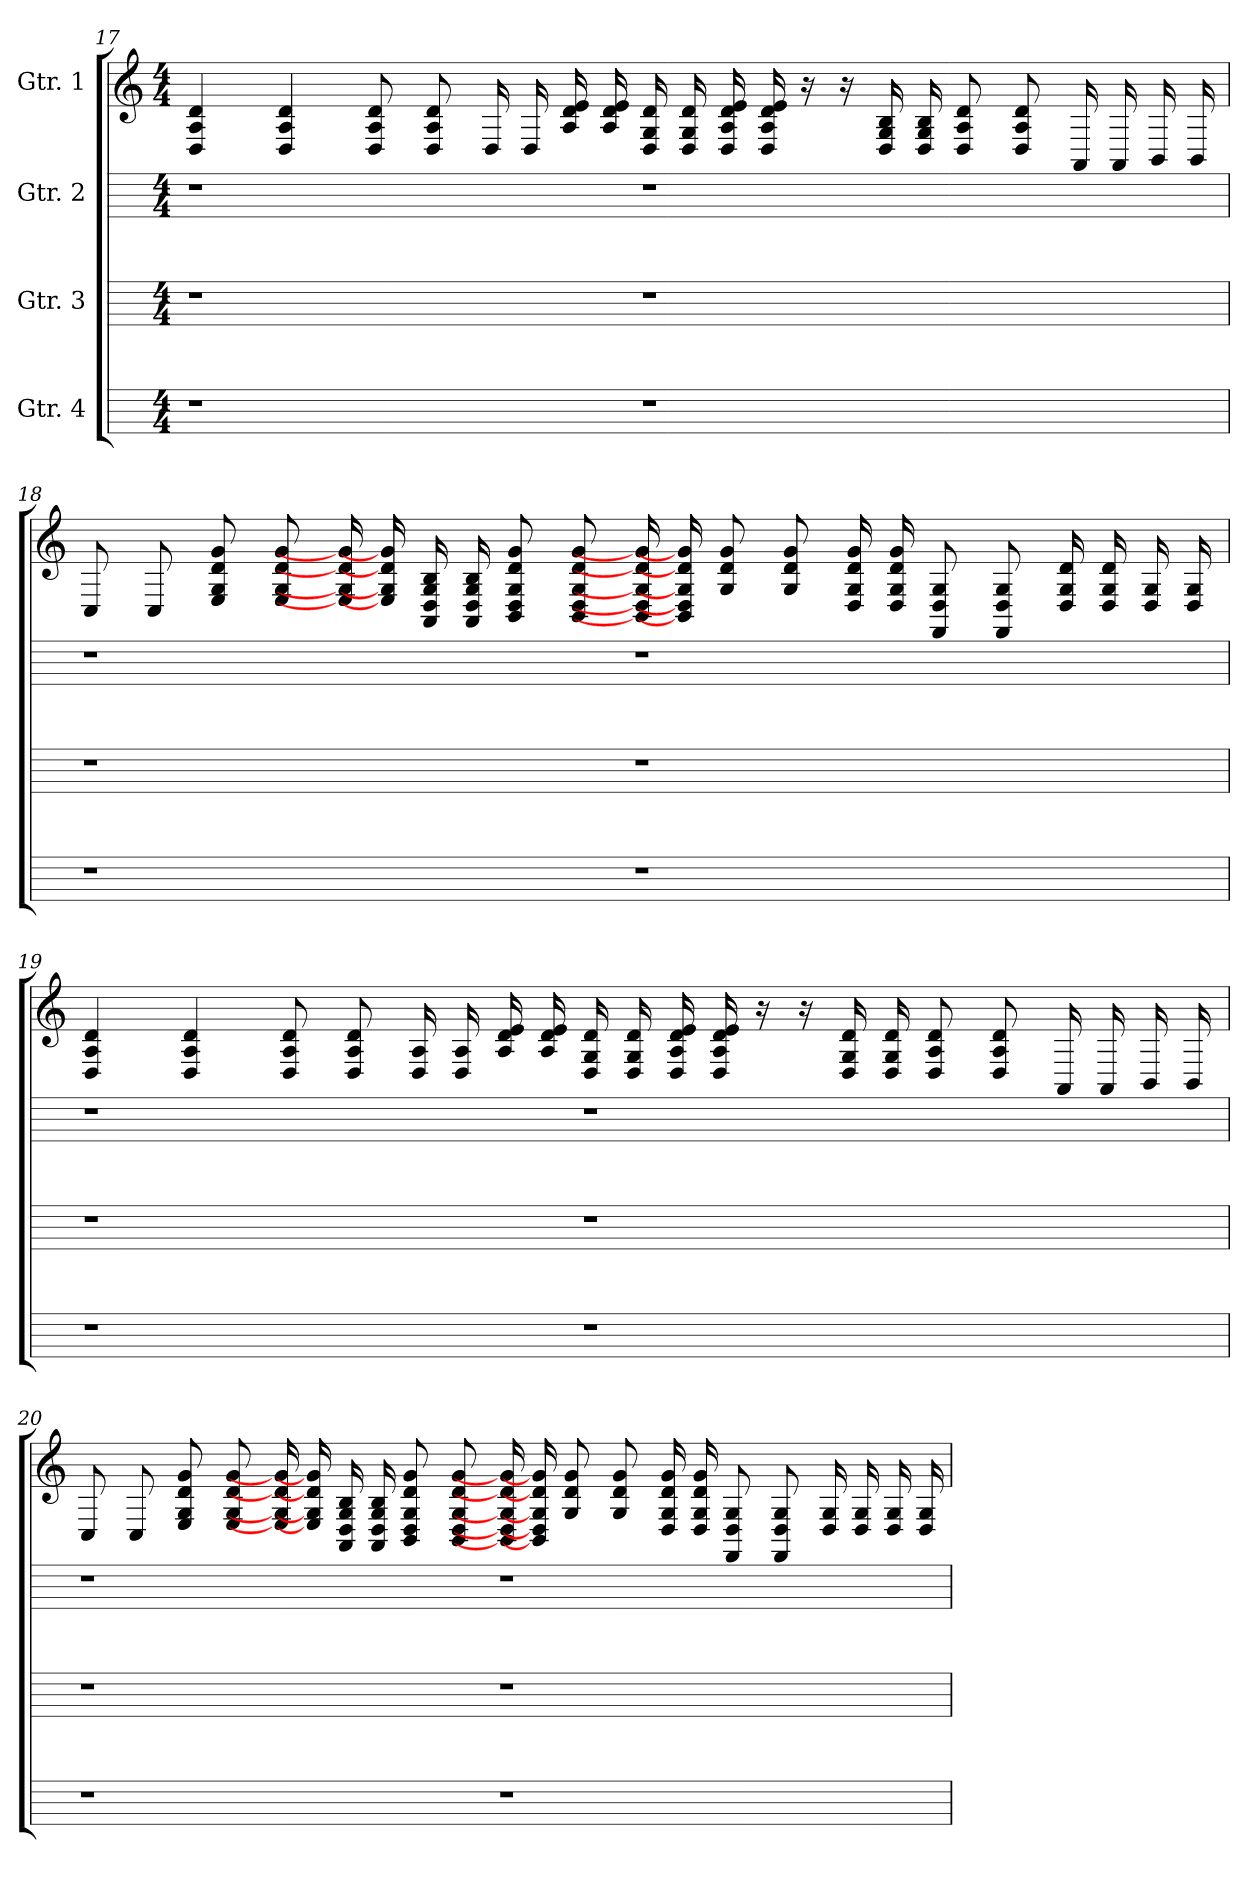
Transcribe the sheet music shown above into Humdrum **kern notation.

**kern	**kern	**kern	**kern
*part4	*part3	*part2	*part1
*staff4	*staff3	*staff2	*staff1
*I"Gtr. 4	*I"Gtr. 3	*I"Gtr. 2	*I"Gtr. 1
*	*	*	*
*k[]	*k[]	*k[]	*k[]
*M4/4	*M4/4	*M4/4	*M4/4
=17	=17	=17	=17
1r	1r	1r	4d 4A 4D
.	.	.	4d 4A 4D
.	.	.	8d 8A 8D
.	.	.	8d 8A 8D
.	.	.	16D
.	.	.	16D
.	.	.	16e 16d 16A
.	.	.	16e 16d 16A
1r	1r	1r	16d 16G 16D
.	.	.	16d 16G 16D
.	.	.	16e 16d 16A 16D
.	.	.	16e 16d 16A 16D
.	.	.	16r
.	.	.	16r
.	.	.	16B 16G 16D
.	.	.	16B 16G 16D
.	.	.	8d 8A 8D
.	.	.	8d 8A 8D
.	.	.	16AA
.	.	.	16AA
.	.	.	16BB
.	.	.	16BB
=18	=18	=18	=18
1r	1r	1r	8C
.	.	.	8C
.	.	.	8g 8d 8G 8E
.	.	.	8g 8d 8G 8E
.	.	.	16g] 16d] 16G] 16E]
.	.	.	16g] 16d] 16G] 16E]
.	.	.	16B 16G 16D 16AA
.	.	.	16B 16G 16D 16AA
.	.	.	8g 8d 8G 8D 8BB
.	.	.	8g 8d 8G 8D 8BB
1r	1r	1r	16g] 16d] 16G] 16D] 16BB]
.	.	.	16g] 16d] 16G] 16D] 16BB]
.	.	.	8g 8d 8G
.	.	.	8g 8d 8G
.	.	.	16g 16d 16G 16D
.	.	.	16g 16d 16G 16D
.	.	.	8G 8D 8FF
.	.	.	8G 8D 8FF
.	.	.	16d 16G 16D
.	.	.	16d 16G 16D
.	.	.	16G 16D
.	.	.	16G 16D
=19	=19	=19	=19
1r	1r	1r	4d 4A 4D
.	.	.	4d 4A 4D
.	.	.	8d 8A 8D
.	.	.	8d 8A 8D
.	.	.	16A 16D
.	.	.	16A 16D
.	.	.	16e 16d 16A
.	.	.	16e 16d 16A
1r	1r	1r	16d 16G 16D
.	.	.	16d 16G 16D
.	.	.	16e 16d 16A 16D
.	.	.	16e 16d 16A 16D
.	.	.	16r
.	.	.	16r
.	.	.	16d 16G 16D
.	.	.	16d 16G 16D
.	.	.	8d 8A 8D
.	.	.	8d 8A 8D
.	.	.	16AA
.	.	.	16AA
.	.	.	16BB
.	.	.	16BB
=20	=20	=20	=20
1r	1r	1r	8C
.	.	.	8C
.	.	.	8g 8d 8G 8E
.	.	.	8g 8d 8G 8E
.	.	.	16g] 16d] 16G] 16E]
.	.	.	16g] 16d] 16G] 16E]
.	.	.	16B 16G 16D 16AA
.	.	.	16B 16G 16D 16AA
.	.	.	8g 8d 8G 8D 8BB
.	.	.	8g 8d 8G 8D 8BB
1r	1r	1r	16g] 16d] 16G] 16D] 16BB]
.	.	.	16g] 16d] 16G] 16D] 16BB]
.	.	.	8g 8d 8G
.	.	.	8g 8d 8G
.	.	.	16g 16d 16G 16D
.	.	.	16g 16d 16G 16D
.	.	.	8G 8D 8FF
.	.	.	8G 8D 8FF
.	.	.	16G 16D
.	.	.	16G 16D
.	.	.	16G 16D
.	.	.	16G 16D
=	=	=	=
*-	*-	*-	*-
